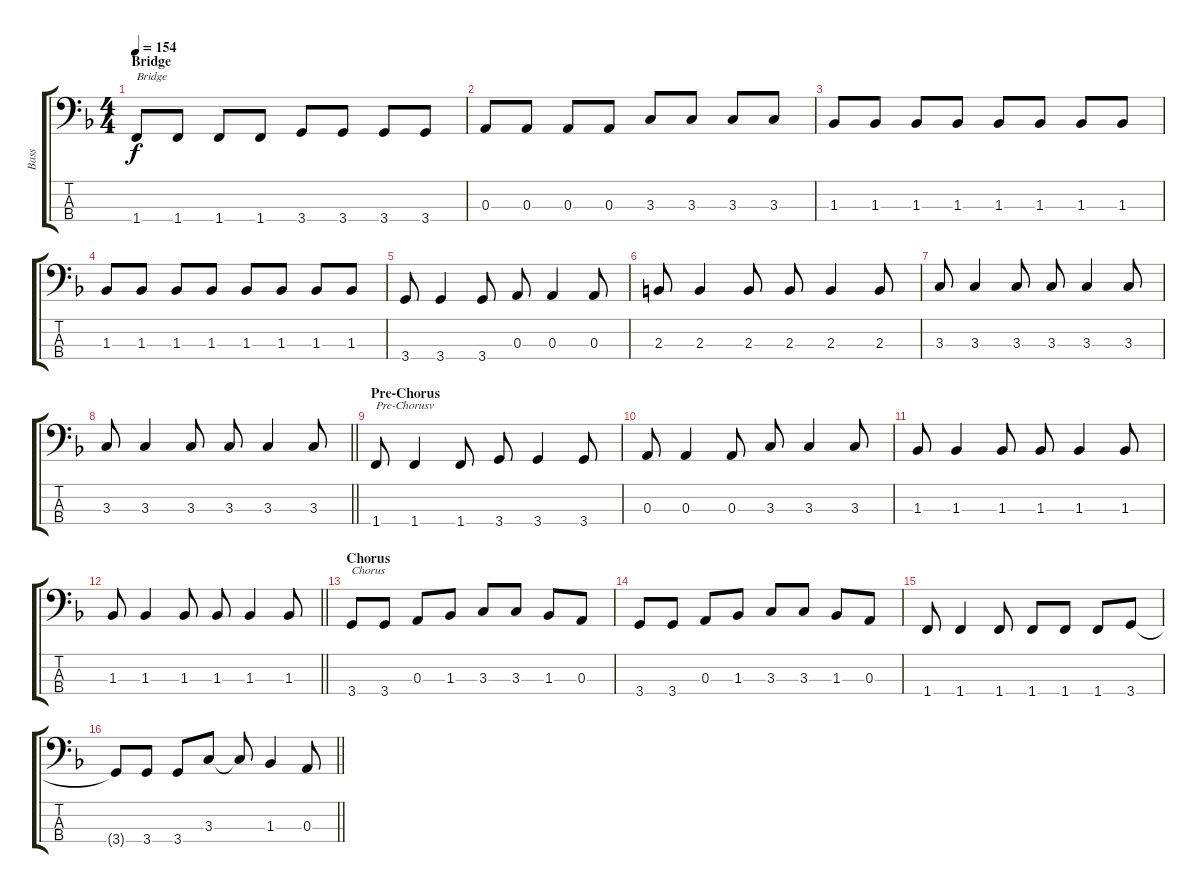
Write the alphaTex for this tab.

\track ("Bass" "Bass") {instrument electricbassfinger}
\staff {score tabs}
\tuning (G2 D2 A1 E1) {hide}
\ts (4 4)
\section ("" "Bridge")
\tempo 154
\clef f4
\ks f
1.4.8{txt "Bridge" dy f} 1.4.8 1.4.8 1.4.8 3.4.8 3.4.8 3.4.8 3.4.8 |
0.3.8 0.3.8 0.3.8 0.3.8 3.3.8 3.3.8 3.3.8 3.3.8 |
1.3.8 1.3.8 1.3.8 1.3.8 1.3.8 1.3.8 1.3.8 1.3.8 |
1.3.8 1.3.8 1.3.8 1.3.8 1.3.8 1.3.8 1.3.8 1.3.8 |
3.4.8 3.4.4 3.4.8 0.3.8 0.3.4 0.3.8 |
2.3.8 2.3.4 2.3.8 2.3.8 2.3.4 2.3.8 |
3.3.8 3.3.4 3.3.8 3.3.8 3.3.4 3.3.8 |
\barLineRight lightlight
3.3.8 3.3.4 3.3.8 3.3.8 3.3.4 3.3.8 |
\section ("" "Pre-Chorus")
1.4.8{txt "Pre-Chorusv"} 1.4.4 1.4.8 3.4.8 3.4.4 3.4.8 |
0.3.8 0.3.4 0.3.8 3.3.8 3.3.4 3.3.8 |
1.3.8 1.3.4 1.3.8 1.3.8 1.3.4 1.3.8 |
\barLineRight lightlight
1.3.8 1.3.4 1.3.8 1.3.8 1.3.4 1.3.8 |
\section ("" "Chorus")
3.4.8{txt "Chorus"} 3.4.8 0.3.8 1.3.8 3.3.8 3.3.8 1.3.8 0.3.8 |
3.4.8 3.4.8 0.3.8 1.3.8 3.3.8 3.3.8 1.3.8 0.3.8 |
1.4.8 1.4.4 1.4.8 1.4.8 1.4.8 1.4.8 3.4.8 |
\barLineRight lightlight
3.4{t}.8 3.4.8 3.4.8 3.3.8 3.3{t}.8 1.3.4 0.3.8
